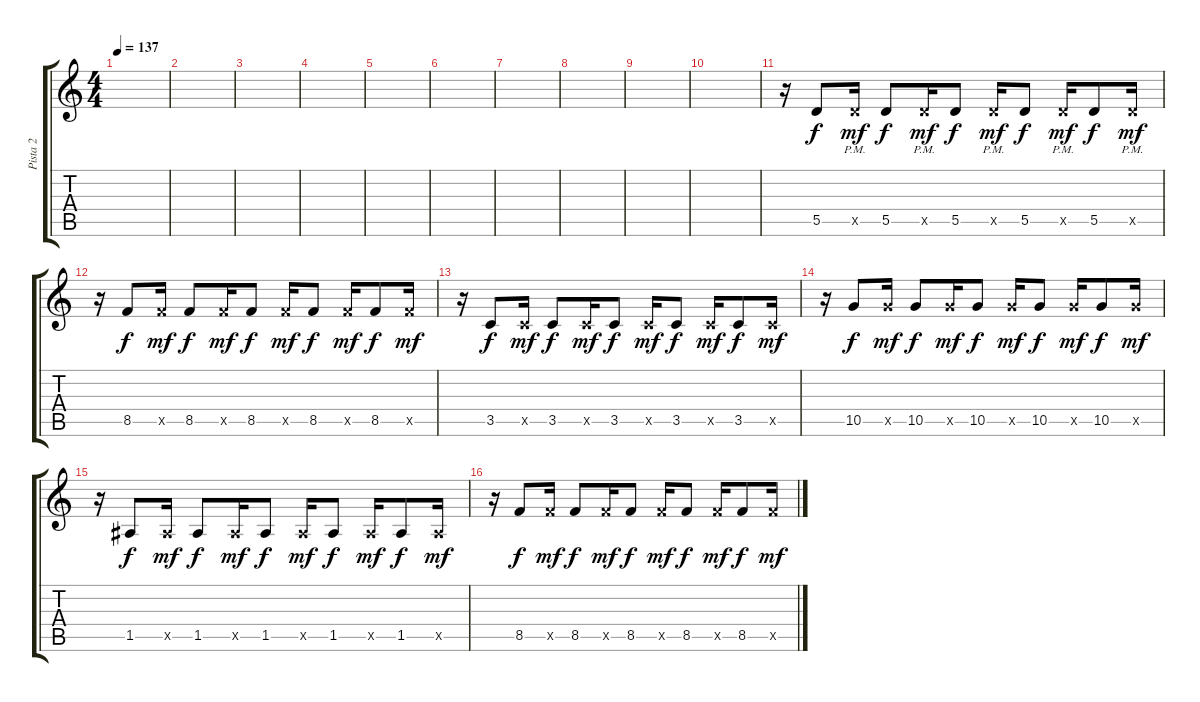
\track ("Pista 2" "Pista 2") {instrument acousticguitarsteel}
\staff {score tabs}
\tuning (E4 B3 G3 D3 A2 E2) {hide}
\ts (4 4)
\tempo 137
\clef g2
\ks c
|
|
|
|
|
|
|
|
|
|
r.16{volume 8 instrument acousticguitarsteel} 5.5.8 5.5{pm x}.16{dy mf} 5.5.8{dy f} 5.5{pm x}.16{dy mf} 5.5.8{dy f} 5.5{pm x}.16{dy mf} 5.5.8{dy f} 5.5{pm x}.16{dy mf} 5.5.8{dy f} 5.5{pm x}.16{dy mf} |
r.16 8.5.8{dy f} 8.5{x}.16{dy mf} 8.5.8{dy f} 8.5{x}.16{dy mf} 8.5.8{dy f} 8.5{x}.16{dy mf} 8.5.8{dy f} 8.5{x}.16{dy mf} 8.5.8{dy f} 8.5{x}.16{dy mf} |
r.16 3.5.8{dy f} 3.5{x}.16{dy mf} 3.5.8{dy f} 3.5{x}.16{dy mf} 3.5.8{dy f} 3.5{x}.16{dy mf} 3.5.8{dy f} 3.5{x}.16{dy mf} 3.5.8{dy f} 3.5{x}.16{dy mf} |
r.16 10.5.8{dy f} 10.5{x}.16{dy mf} 10.5.8{dy f} 10.5{x}.16{dy mf} 10.5.8{dy f} 10.5{x}.16{dy mf} 10.5.8{dy f} 10.5{x}.16{dy mf} 10.5.8{dy f} 10.5{x}.16{dy mf} |
r.16 1.5.8{dy f} 1.5{x}.16{dy mf} 1.5.8{dy f} 1.5{x}.16{dy mf} 1.5.8{dy f} 1.5{x}.16{dy mf} 1.5.8{dy f} 1.5{x}.16{dy mf} 1.5.8{dy f} 1.5{x}.16{dy mf} |
r.16 8.5.8{dy f} 8.5{x}.16{dy mf} 8.5.8{dy f} 8.5{x}.16{dy mf} 8.5.8{dy f} 8.5{x}.16{dy mf} 8.5.8{dy f} 8.5{x}.16{dy mf} 8.5.8{dy f} 8.5{x}.16{dy mf}
